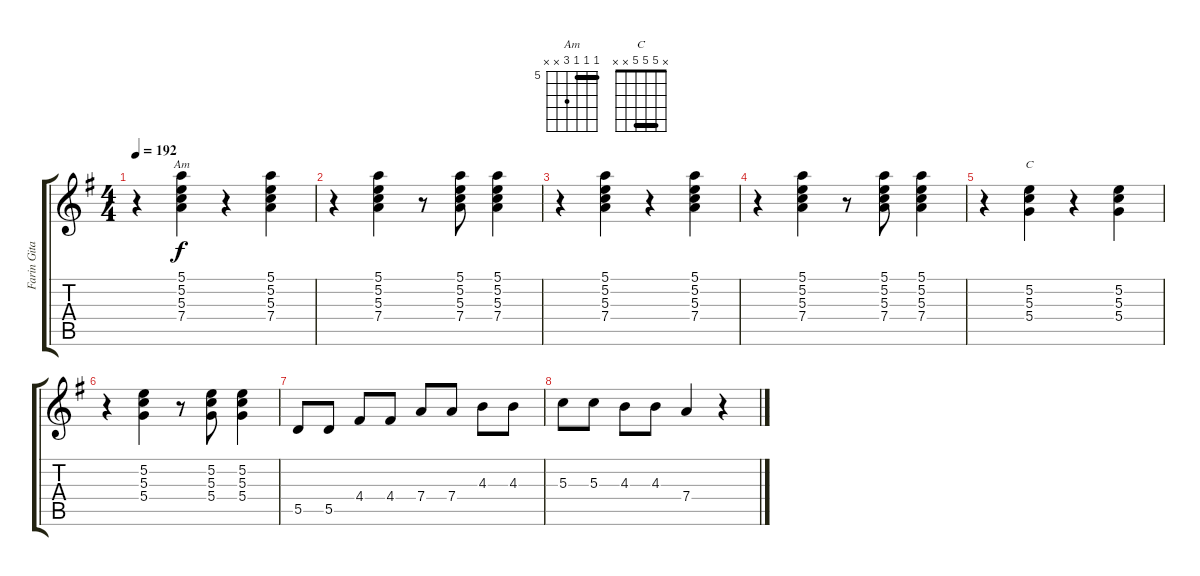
\track ("Farin Gitarre" "Farin Gita") {instrument electricguitarclean}
\staff {score tabs}
\tuning (E4 B3 G3 D3 A2 E2) {hide}
\chord ("Am" 5 5 5 7 x x) {firstfret 5 barre 5}
\chord ("C" x 5 5 5 x x) {barre 5}
\ts (4 4)
\tempo 192
\clef g2
\ks g
r.4{dy f} (5.1 5.2 5.3 7.4).4{ch "Am"} r.4 (5.1 5.2 5.3 7.4).4 |
r.4 (5.1 5.2 5.3 7.4).4 r.8 (5.1 5.2 5.3 7.4).8 (5.1 5.2 5.3 7.4).4 |
r.4 (5.1 5.2 5.3 7.4).4 r.4 (5.1 5.2 5.3 7.4).4 |
r.4 (5.1 5.2 5.3 7.4).4 r.8 (5.1 5.2 5.3 7.4).8 (5.1 5.2 5.3 7.4).4 |
r.4 (5.2 5.3 5.4).4{ch "C"} r.4 (5.2 5.3 5.4).4 |
r.4 (5.2 5.3 5.4).4 r.8 (5.2 5.3 5.4).8 (5.2 5.3 5.4).4 |
5.5.8 5.5.8 4.4.8 4.4.8 7.4.8 7.4.8 4.3.8 4.3.8 |
5.3.8 5.3.8 4.3.8 4.3.8 7.4.4 r.4
